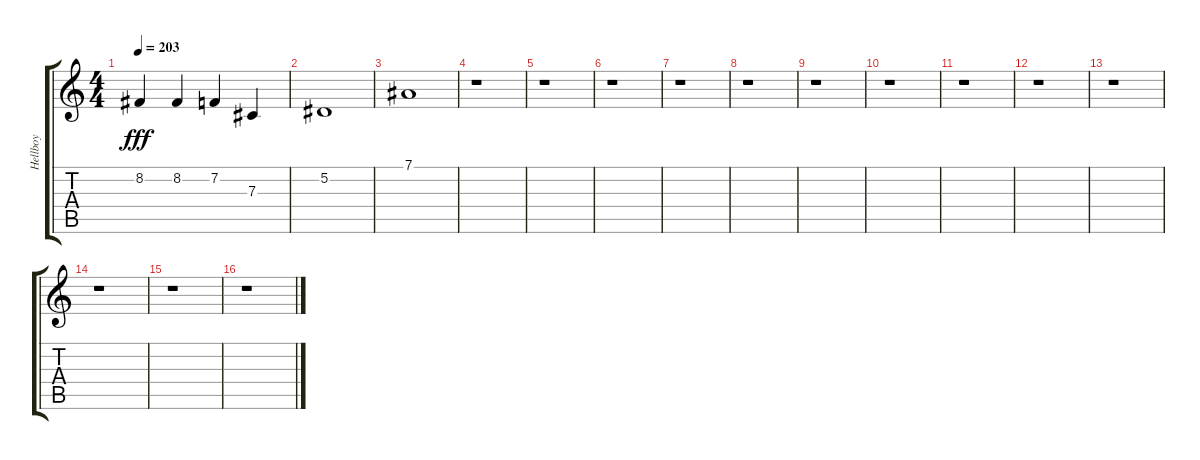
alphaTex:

\track ("Hellboy" "Hellboy") {instrument fx5brightness}
\staff {score tabs}
\tuning (Eb4 Bb3 Gb3 Db3 Ab2 Eb2) {hide}
\ts (4 4)
\tempo 203
\clef g2
\ks c
8.2.4{dy fff} 8.2.4 7.2.4 7.3.4 |
5.2.1 |
7.1.1 |
r.1 |
r.1 |
r.1 |
r.1 |
r.1 |
r.1 |
r.1 |
r.1 |
r.1 |
r.1 |
r.1 |
r.1 |
r.1
